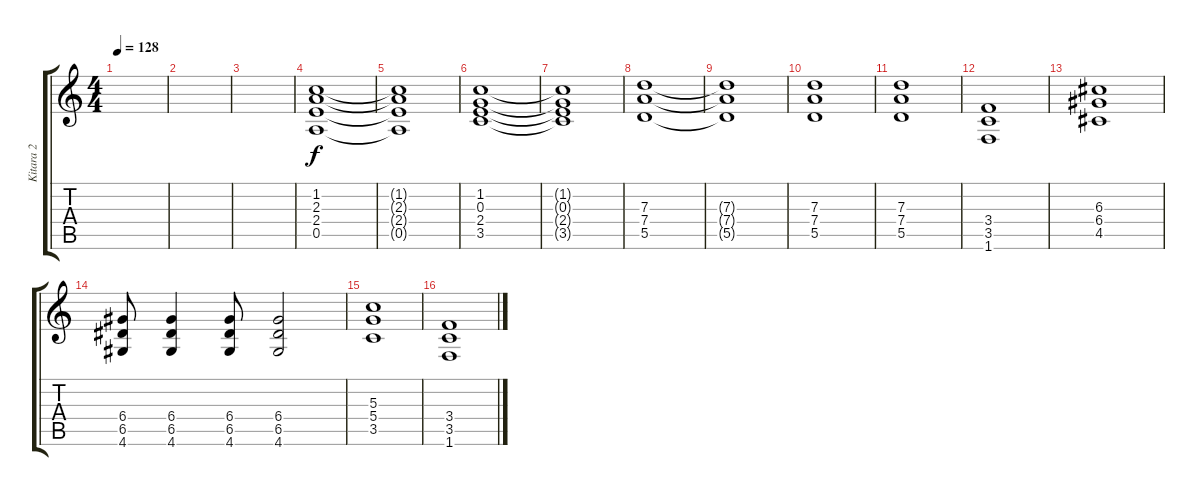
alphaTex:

\track ("Kitara 2" "Kitara 2") {instrument distortionguitar}
\staff {score tabs}
\tuning (E4 B3 G3 D3 A2 E2) {hide}
\ts (4 4)
\tempo 128
\clef g2
\ks aminor
|
|
|
(1.2 2.3 2.4 0.5).1 |
(1.2{t} 2.3{t} 2.4{t} 0.5{t}).1 |
(1.2 0.3 2.4 3.5).1 |
(1.2{t} 0.3{t} 2.4{t} 3.5{t}).1 |
(7.3 7.4 5.5).1 |
(7.3{t} 7.4{t} 5.5{t}).1 |
(7.3 7.4 5.5).1 |
(7.3 7.4 5.5).1 |
(3.4 3.5 1.6).1 |
(6.3 6.4 4.5).1 |
(6.4 6.5 4.6).8 (6.4 6.5 4.6).4 (6.4 6.5 4.6).8 (6.4 6.5 4.6).2 |
(5.3 5.4 3.5).1 |
(3.4 3.5 1.6).1
